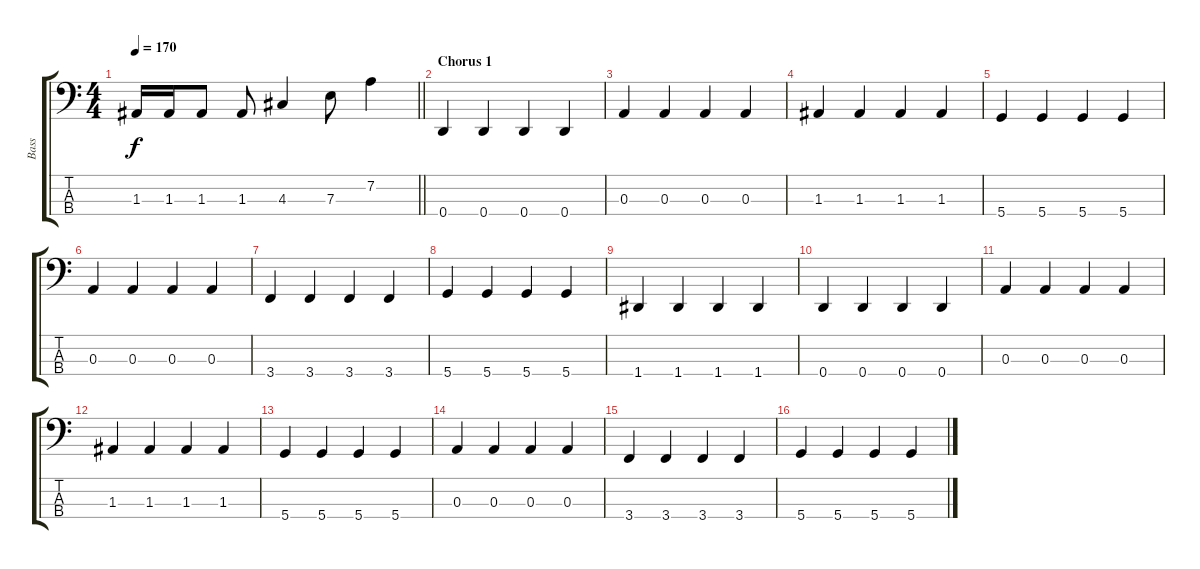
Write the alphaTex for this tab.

\track ("Bass" "Bass") {instrument electricbasspick}
\staff {score tabs}
\tuning (G2 D2 A1 D1) {hide}
\ts (4 4)
\tempo 170
\clef f4
\barLineRight lightlight
\ks c
1.3.16{dy f} 1.3.16 1.3.8 1.3.8 4.3.4 7.3.8 7.2.4 |
\section ("" "Chorus 1")
0.4.4 0.4.4 0.4.4 0.4.4 |
0.3.4 0.3.4 0.3.4 0.3.4 |
1.3.4 1.3.4 1.3.4 1.3.4 |
5.4.4 5.4.4 5.4.4 5.4.4 |
0.3.4 0.3.4 0.3.4 0.3.4 |
3.4.4 3.4.4 3.4.4 3.4.4 |
5.4.4 5.4.4 5.4.4 5.4.4 |
1.4.4 1.4.4 1.4.4 1.4.4 |
0.4.4 0.4.4 0.4.4 0.4.4 |
0.3.4 0.3.4 0.3.4 0.3.4 |
1.3.4 1.3.4 1.3.4 1.3.4 |
5.4.4 5.4.4 5.4.4 5.4.4 |
0.3.4 0.3.4 0.3.4 0.3.4 |
3.4.4 3.4.4 3.4.4 3.4.4 |
5.4.4 5.4.4 5.4.4 5.4.4
